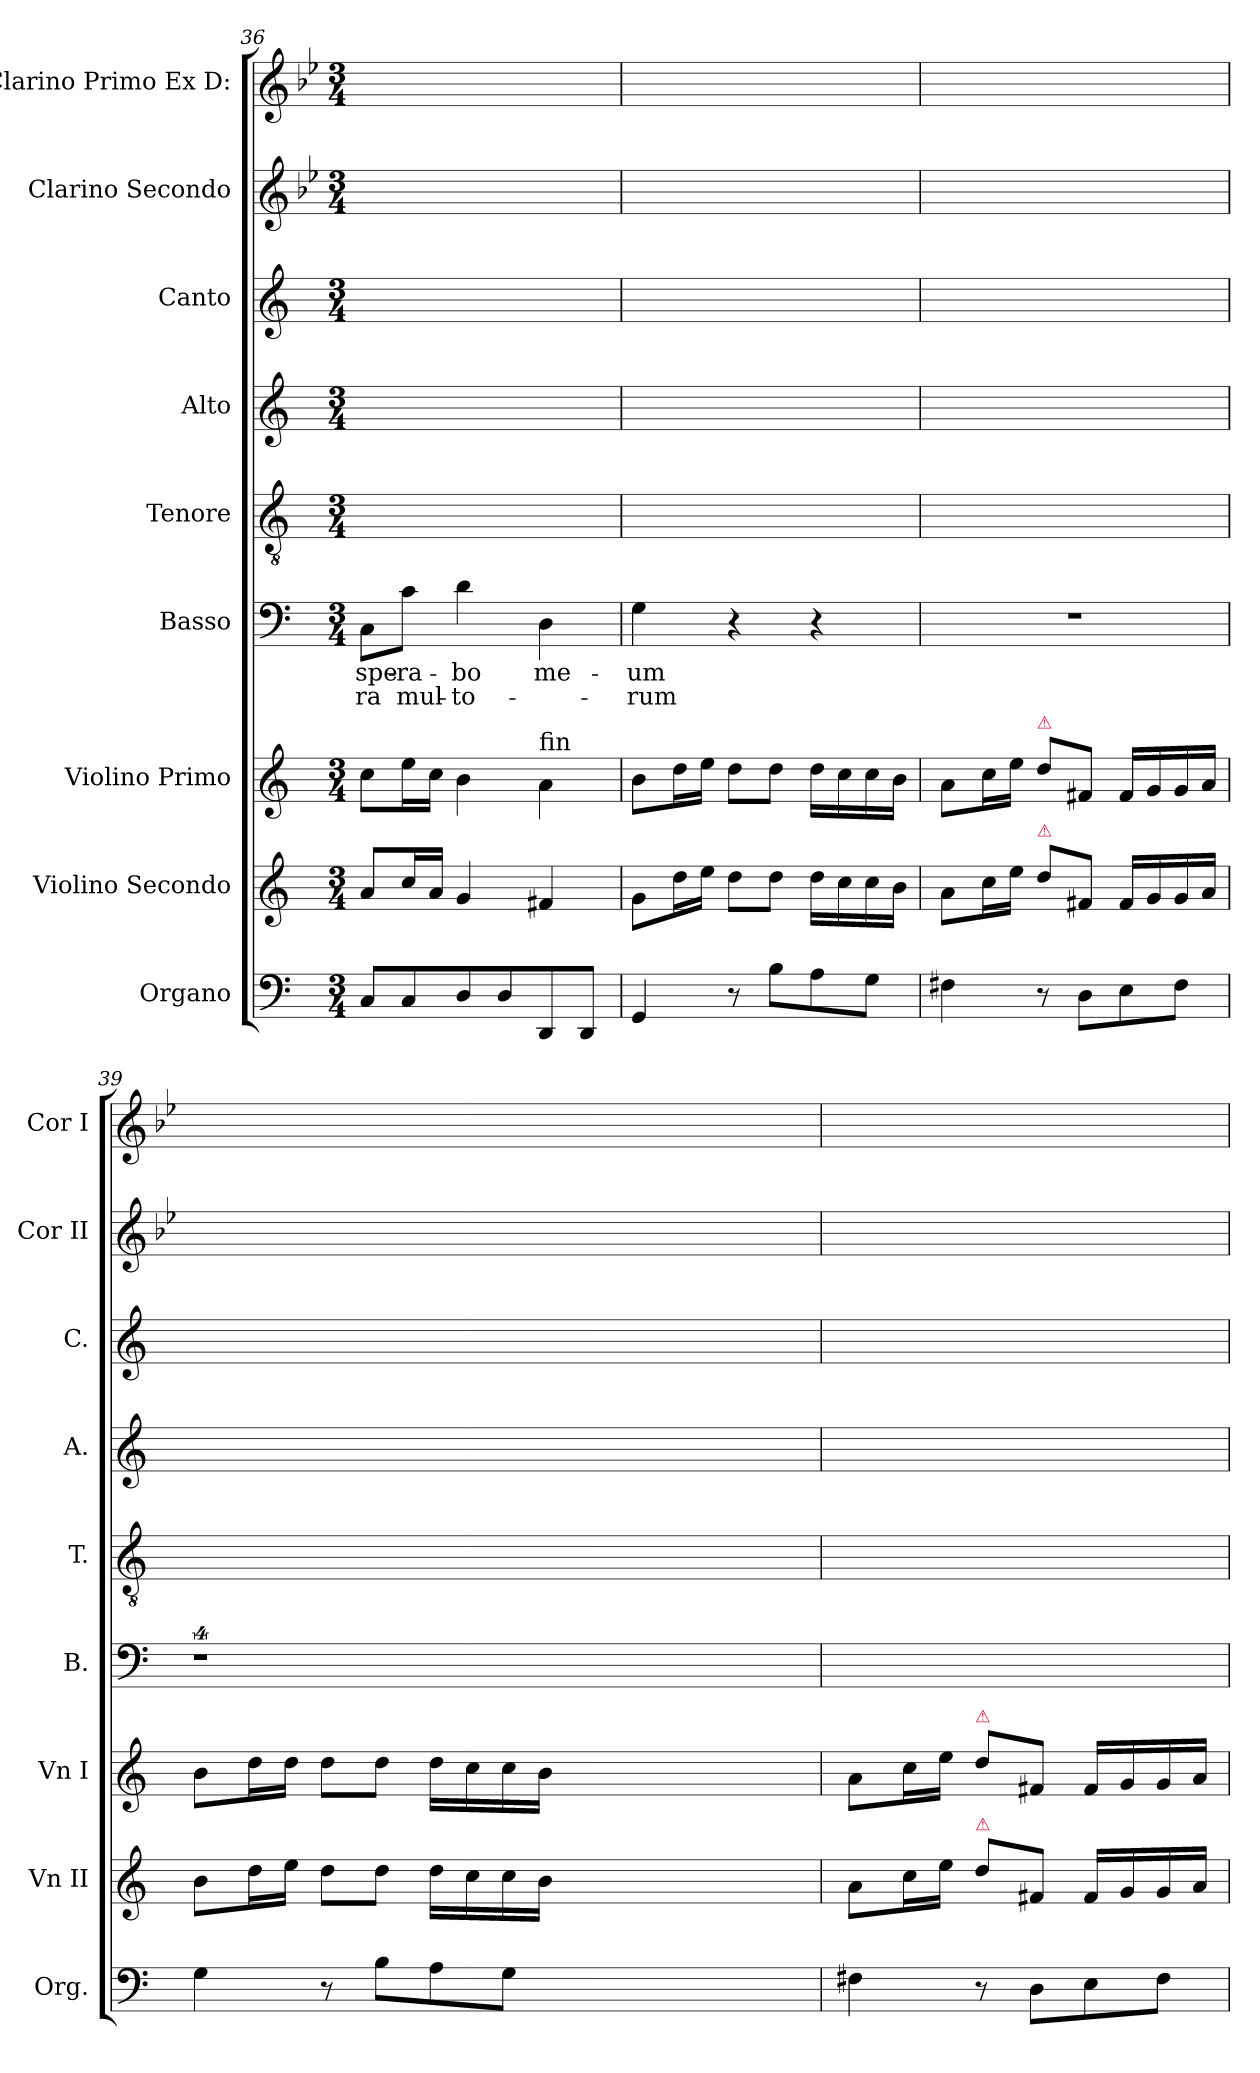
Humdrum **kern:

**kern	**dynam	**kern	**dynam	**kern	**dynam	**kern	**text	**text	**kern	**kern	**kern	**kern	**kern
*part9	*part9	*part8	*part8	*part7	*part7	*part6	*part6	*part6	*part5	*part4	*part3	*part2	*part1
*staff9	*staff9	*staff8	*staff8	*staff7	*staff7	*staff6	*staff6	*staff6	*staff5	*staff4	*staff3	*staff2	*staff1
*I"Organo	*	*I"Violino Secondo	*	*I"Violino Primo	*	*I"Basso	*	*	*I"Tenore	*I"Alto	*I"Canto	*I"Clarino Secondo	*I"Clarino Primo Ex D:
*I'Org.	*	*I'Vn II	*	*I'Vn I	*	*I'B.	*	*	*I'T.	*I'A.	*I'C.	*I'Cor II	*I'Cor I
*clefF4	*	*clefG2	*	*clefG2	*	*clefF4	*	*	*clefGv2	*clefG2	*clefG2	*clefG2	*clefG2
*	*	*	*	*	*	*	*	*	*	*	*	*ITrd-1c-2	*ITrd-1c-2
*k[]	*	*k[]	*	*k[]	*	*k[]	*	*	*k[]	*k[]	*k[]	*k[]	*k[]
*C:	*	*C:	*	*C:	*	*C:	*	*	*C:	*C:	*C:	*C:	*C:
*M3/4	*	*M3/4	*	*M3/4	*	*M3/4	*	*	*M3/4	*M3/4	*M3/4	*M3/4	*M3/4
=36	=36	=36	=36	=36	=36	=36	=36	=36	=36	=36	=36	=36	=36
8C/L	.	8a/L	.	8cc\L	.	8C\L	spe-	-ra	2.ryy	2.ryy	2.ryy	2.ryy	2.ryy
8C/	.	16cc/L	.	16ee\L	.	8c\J	-ra-	mul-	.	.	.	.	.
.	.	16a/JJ	.	16cc\JJ	.	.	.	.	.	.	.	.	.
8D/	.	4g/	.	4b\	.	4d\	-bo	-to-	.	.	.	.	.
8D/	.	.	.	.	.	.	.	.	.	.	.	.	.
!	!	!	!	!LO:TX:a:t=fin	!	!	!	!	!	!	!	!	!
8DD/	.	4f#X/	.	4a\	.	4D\	me-	.	.	.	.	.	.
8DD/J	.	.	.	.	.	.	.	.	.	.	.	.	.
=37	=37	=37	=37	=37	=37	=37	=37	=37	=37	=37	=37	=37	=37
!	!LO:DY:a:rj	!	!LO:DY:a	!	!LO:DY:a	!	!	!	!	!	!	!	!
4GG/	for	8g\L	for&colon;	8b\L	for&colon;	4G\	-um	-rum	2.ryy	2.ryy	2.ryy	2.ryy	2.ryy
.	.	16dd\L	.	16dd\L	.	.	.	.	.	.	.	.	.
.	.	16ee\JJ	.	16ee\JJ	.	.	.	.	.	.	.	.	.
8r	.	8dd\L	.	8dd\L	.	4r	.	.	.	.	.	.	.
8B\L	.	8dd\J	.	8dd\J	.	.	.	.	.	.	.	.	.
8A\	.	16dd\LL	.	16dd\LL	.	4r	.	.	.	.	.	.	.
.	.	16cc\	.	16cc\	.	.	.	.	.	.	.	.	.
8G\J	.	16cc\	.	16cc\	.	.	.	.	.	.	.	.	.
.	.	16b\JJ	.	16b\JJ	.	.	.	.	.	.	.	.	.
=38	=38	=38	=38	=38	=38	=38	=38	=38	=38	=38	=38	=38	=38
4F#X\	.	8a\L	.	8a\L	.	2.r	.	.	2.ryy	2.ryy	2.ryy	2.ryy	2.ryy
.	.	16cc\L	.	16cc\L	.	.	.	.	.	.	.	.	.
.	.	16ee\JJ	.	16ee\JJ	.	.	.	.	.	.	.	.	.
!	!	!	!	!LO:TX:a:color=crimson:t=⚠	!	!	!	!	!	!	!	!	!
!	!	!LO:TX:a:color=crimson:t=⚠	!	!	!	!	!	!	!	!	!	!	!
8r	.	8dd\L	.	8dd\L	.	.	.	.	.	.	.	.	.
8D\L	.	8f#X/J	.	8f#X/J	.	.	.	.	.	.	.	.	.
8E\	.	16f#/LL	.	16f#/LL	.	.	.	.	.	.	.	.	.
.	.	16g/	.	16g/	.	.	.	.	.	.	.	.	.
8F#\J	.	16g/	.	16g/	.	.	.	.	.	.	.	.	.
.	.	16a/JJ	.	16a/JJ	.	.	.	.	.	.	.	.	.
=39	=39	=39	=39	=39	=39	=39	=39	=39	=39	=39	=39	=39	=39
4G\	.	8b\L	.	8b\L	.	4%9r	.	.	2.ryy	2.ryy	2.ryy	2.ryy	2.ryy
.	.	16dd\L	.	16dd\L	.	.	.	.	.	.	.	.	.
.	.	16ee\JJ	.	16dd\JJ	.	.	.	.	.	.	.	.	.
8r	.	8dd\L	.	8dd\L	.	.	.	.	.	.	.	.	.
8B\L	.	8dd\J	.	8dd\J	.	.	.	.	.	.	.	.	.
8A\	.	16dd\LL	.	16dd\LL	.	.	.	.	.	.	.	.	.
.	.	16cc\	.	16cc\	.	.	.	.	.	.	.	.	.
8G\J	.	16cc\	.	16cc\	.	.	.	.	.	.	.	.	.
.	.	16b\JJ	.	16b\JJ	.	.	.	.	.	.	.	.	.
1.ryy	.	1.ryy	.	1.ryy	.	.	.	.	1.ryy	1.ryy	1.ryy	1.ryy	1.ryy
=40	=40	=40	=40	=40	=40	=40	=40	=40	=40	=40	=40	=40	=40
4F#X\	.	8a\L	.	8a\L	.	2.ryy	.	.	2.ryy	2.ryy	2.ryy	2.ryy	2.ryy
.	.	16cc\L	.	16cc\L	.	.	.	.	.	.	.	.	.
.	.	16ee\JJ	.	16ee\JJ	.	.	.	.	.	.	.	.	.
!	!	!	!	!LO:TX:a:color=crimson:t=⚠	!	!	!	!	!	!	!	!	!
!	!	!LO:TX:a:color=crimson:t=⚠	!	!	!	!	!	!	!	!	!	!	!
8r	.	8dd\L	.	8dd\L	.	.	.	.	.	.	.	.	.
8D\L	.	8f#X/J	.	8f#X/J	.	.	.	.	.	.	.	.	.
8E\	.	16f#/LL	.	16f#/LL	.	.	.	.	.	.	.	.	.
.	.	16g/	.	16g/	.	.	.	.	.	.	.	.	.
8F#\J	.	16g/	.	16g/	.	.	.	.	.	.	.	.	.
.	.	16a/JJ	.	16a/JJ	.	.	.	.	.	.	.	.	.
=	=	=	=	=	=	=	=	=	=	=	=	=	=
*-	*-	*-	*-	*-	*-	*-	*-	*-	*-	*-	*-	*-	*-
